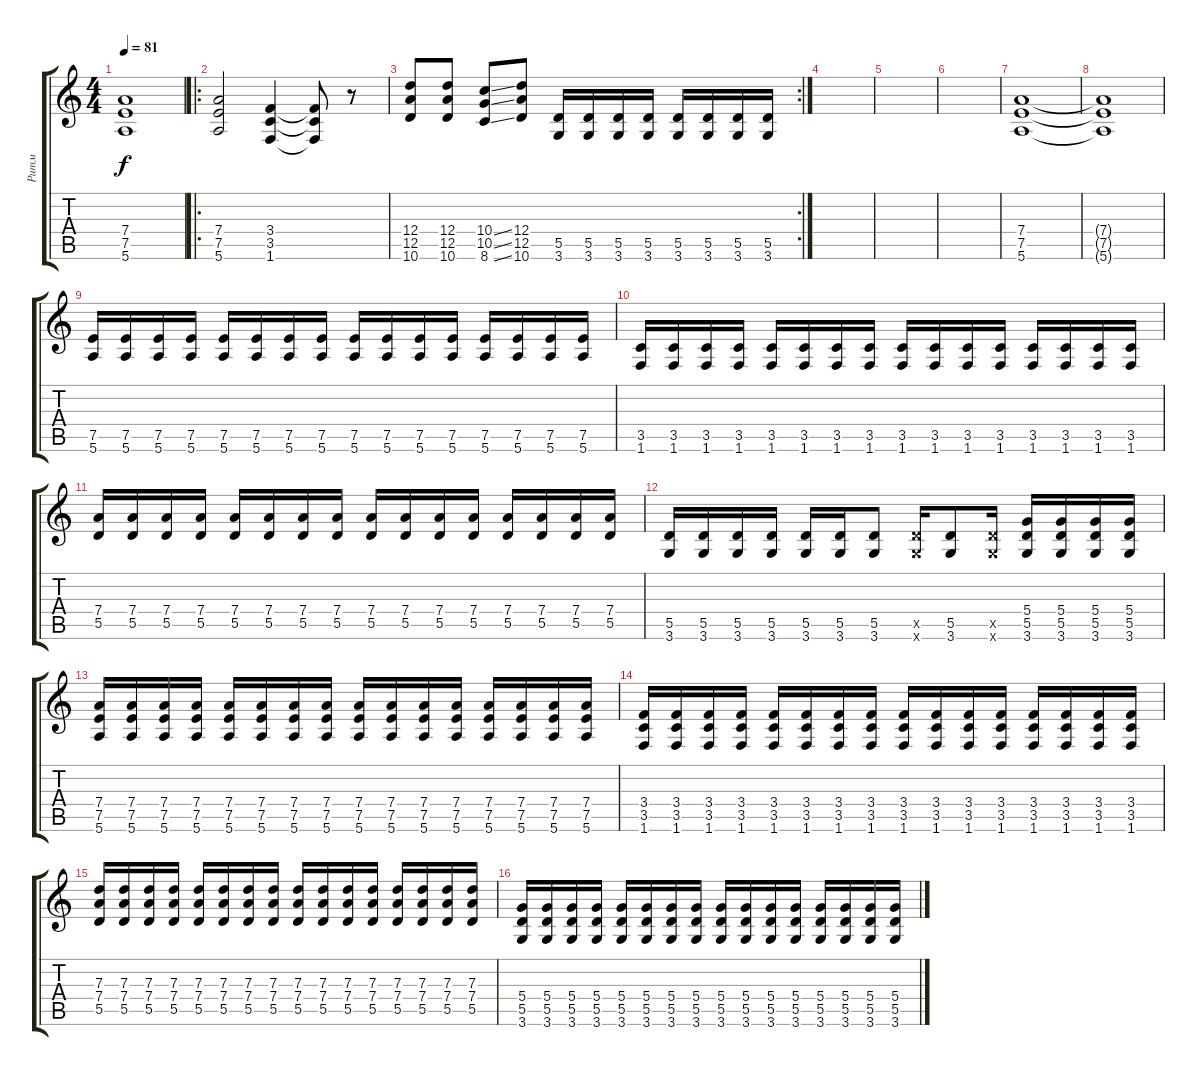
\track ("Ритм" "Ритм") {instrument distortionguitar}
\staff {score tabs}
\tuning (E4 B3 G3 D3 A2 E2) {hide}
\ts (4 4)
\tempo 81
\clef g2
\ks c
(7.4 7.5 5.6).1{dy f} |
\ro
(7.4 7.5 5.6).2 (3.4 3.5 1.6).4 (3.4{t} 3.5{t} 1.6{t}).8 r.8 |
\rc 2
(12.4 12.5 10.6).8 (12.4 12.5 10.6).8 (10.4{ss} 10.5{ss} 8.6{ss}).8 (12.4 12.5 10.6).8 (5.5 3.6).16 (5.5 3.6).16 (5.5 3.6).16 (5.5 3.6).16 (5.5 3.6).16 (5.5 3.6).16 (5.5 3.6).16 (5.5 3.6).16 |
|
|
|
(7.4 7.5 5.6).1 |
(7.4{t} 7.5{t} 5.6{t}).1 |
(7.5 5.6).16 (7.5 5.6).16 (7.5 5.6).16 (7.5 5.6).16 (7.5 5.6).16 (7.5 5.6).16 (7.5 5.6).16 (7.5 5.6).16 (7.5 5.6).16 (7.5 5.6).16 (7.5 5.6).16 (7.5 5.6).16 (7.5 5.6).16 (7.5 5.6).16 (7.5 5.6).16 (7.5 5.6).16 |
(3.5 1.6).16 (3.5 1.6).16 (3.5 1.6).16 (3.5 1.6).16 (3.5 1.6).16 (3.5 1.6).16 (3.5 1.6).16 (3.5 1.6).16 (3.5 1.6).16 (3.5 1.6).16 (3.5 1.6).16 (3.5 1.6).16 (3.5 1.6).16 (3.5 1.6).16 (3.5 1.6).16 (3.5 1.6).16 |
(7.4 5.5).16 (7.4 5.5).16 (7.4 5.5).16 (7.4 5.5).16 (7.4 5.5).16 (7.4 5.5).16 (7.4 5.5).16 (7.4 5.5).16 (7.4 5.5).16 (7.4 5.5).16 (7.4 5.5).16 (7.4 5.5).16 (7.4 5.5).16 (7.4 5.5).16 (7.4 5.5).16 (7.4 5.5).16 |
(5.5 3.6).16 (5.5 3.6).16 (5.5 3.6).16 (5.5 3.6).16 (5.5 3.6).16 (5.5 3.6).16 (5.5 3.6).8 (5.5{x} 3.6{x}).16 (5.5 3.6).8 (5.5{x} 3.6{x}).16 (5.4 5.5 3.6).16 (5.4 5.5 3.6).16 (5.4 5.5 3.6).16 (5.4 5.5 3.6).16 |
(7.4 7.5 5.6).16 (7.4 7.5 5.6).16 (7.4 7.5 5.6).16 (7.4 7.5 5.6).16 (7.4 7.5 5.6).16 (7.4 7.5 5.6).16 (7.4 7.5 5.6).16 (7.4 7.5 5.6).16 (7.4 7.5 5.6).16 (7.4 7.5 5.6).16 (7.4 7.5 5.6).16 (7.4 7.5 5.6).16 (7.4 7.5 5.6).16 (7.4 7.5 5.6).16 (7.4 7.5 5.6).16 (7.4 7.5 5.6).16 |
(3.4 3.5 1.6).16 (3.4 3.5 1.6).16 (3.4 3.5 1.6).16 (3.4 3.5 1.6).16 (3.4 3.5 1.6).16 (3.4 3.5 1.6).16 (3.4 3.5 1.6).16 (3.4 3.5 1.6).16 (3.4 3.5 1.6).16 (3.4 3.5 1.6).16 (3.4 3.5 1.6).16 (3.4 3.5 1.6).16 (3.4 3.5 1.6).16 (3.4 3.5 1.6).16 (3.4 3.5 1.6).16 (3.4 3.5 1.6).16 |
(7.3 7.4 5.5).16 (7.3 7.4 5.5).16 (7.3 7.4 5.5).16 (7.3 7.4 5.5).16 (7.3 7.4 5.5).16 (7.3 7.4 5.5).16 (7.3 7.4 5.5).16 (7.3 7.4 5.5).16 (7.3 7.4 5.5).16 (7.3 7.4 5.5).16 (7.3 7.4 5.5).16 (7.3 7.4 5.5).16 (7.3 7.4 5.5).16 (7.3 7.4 5.5).16 (7.3 7.4 5.5).16 (7.3 7.4 5.5).16 |
(5.4 5.5 3.6).16 (5.4 5.5 3.6).16 (5.4 5.5 3.6).16 (5.4 5.5 3.6).16 (5.4 5.5 3.6).16 (5.4 5.5 3.6).16 (5.4 5.5 3.6).16 (5.4 5.5 3.6).16 (5.4 5.5 3.6).16 (5.4 5.5 3.6).16 (5.4 5.5 3.6).16 (5.4 5.5 3.6).16 (5.4 5.5 3.6).16 (5.4 5.5 3.6).16 (5.4 5.5 3.6).16 (5.4 5.5 3.6).16
